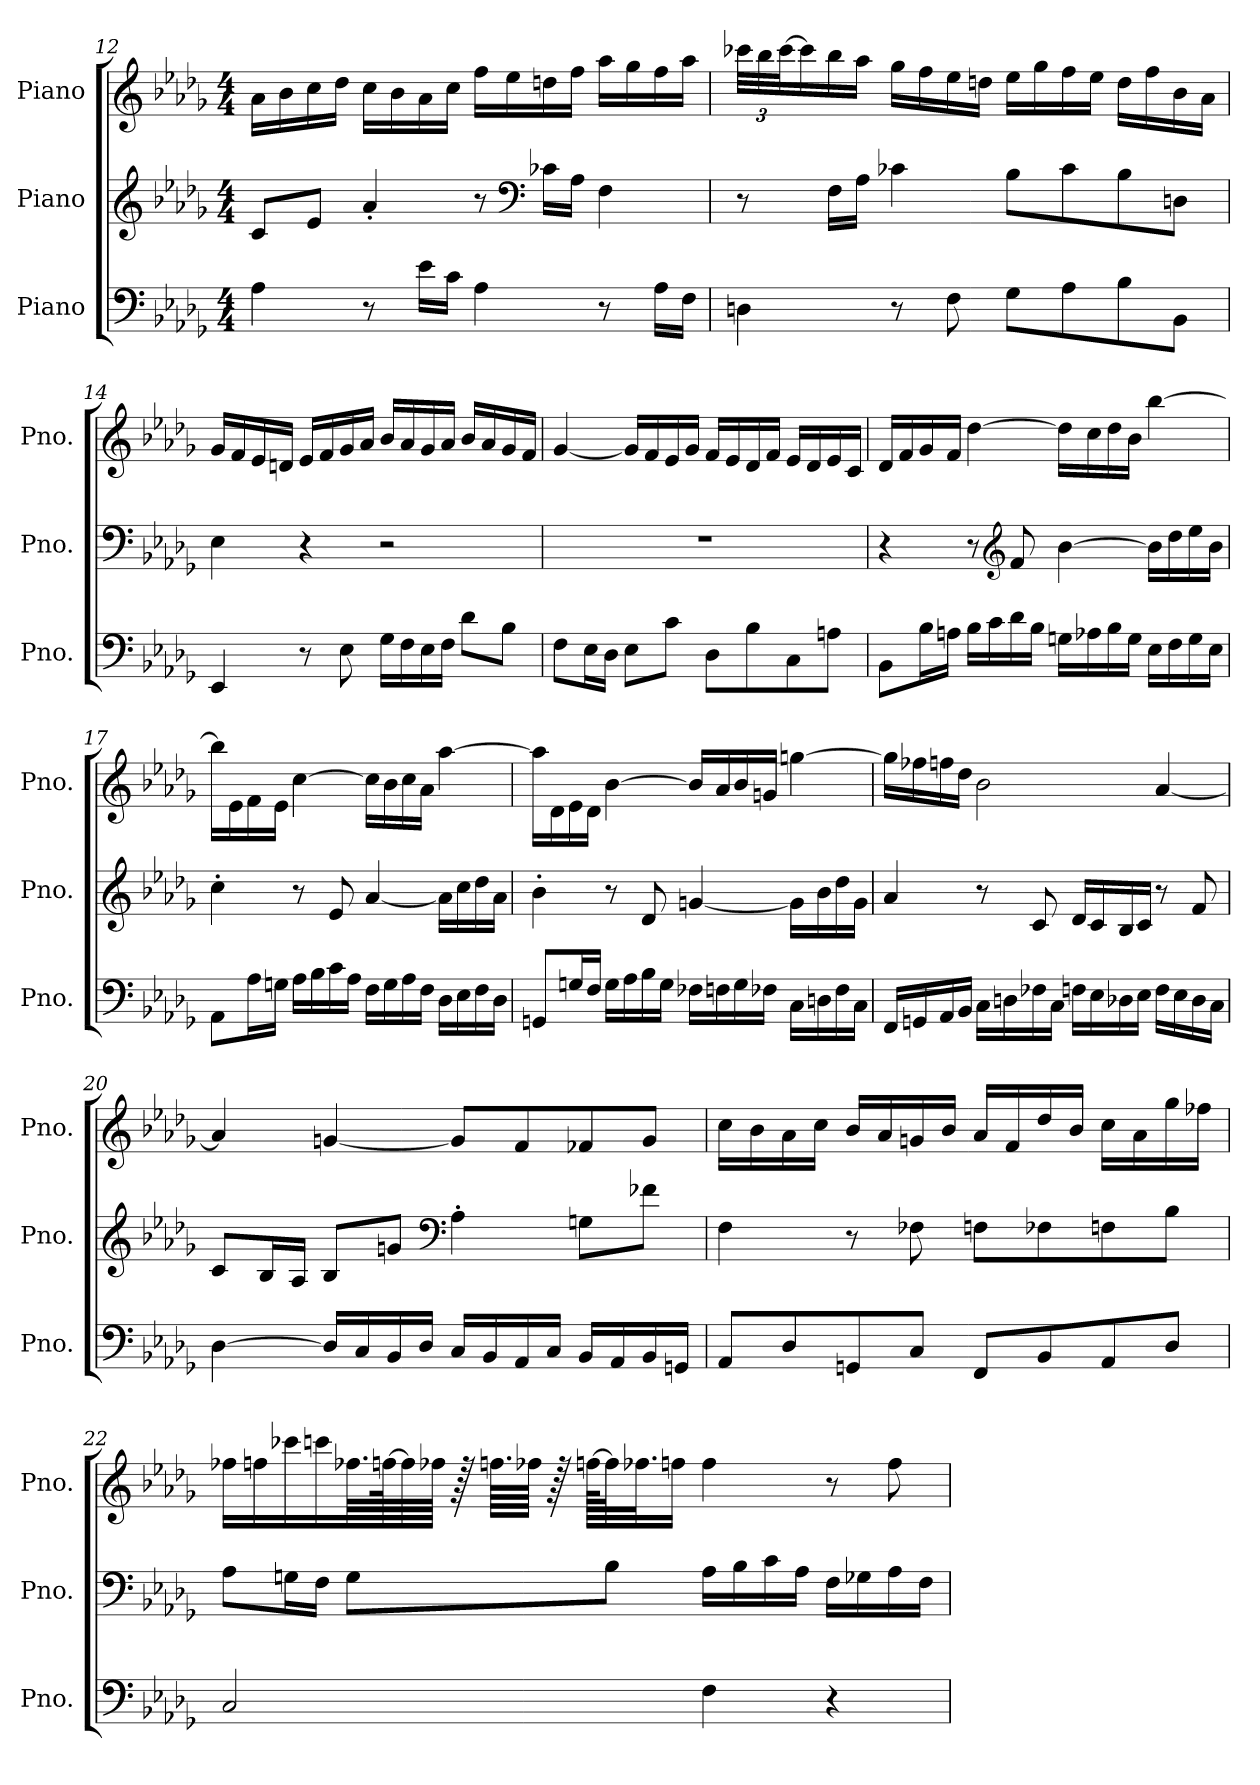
**kern	**kern	**kern
*part3	*part2	*part1
*staff3	*staff2	*staff1
*I"Piano	*I"Piano	*I"Piano
*I'Pno.	*I'Pno.	*I'Pno.
!!LO:LB:g=z
*clefF4	*clefG2	*clefG2
*k[b-e-a-d-g-]	*k[b-e-a-d-g-]	*k[b-e-a-d-g-]
*M4/4	*M4/4	*M4/4
=12	=12	=12
4A-\	8c/L	16a-\LL
.	.	16b-\
.	8e-/J	16cc\
.	.	16dd-\JJ
8r	4a-'/	16cc\LL
.	.	16b-\
16e-\LL	.	16a-\
16c\JJ	.	16cc\JJ
4A-\	8r	16ff\LL
.	.	16ee-\
*	*clefF4	*
.	16c-X\LL	16ddn\
.	16A-\JJ	16ff\JJ
8r	4F\	16aa-\LL
.	.	16gg-\
16A-\LL	.	16ff\
16F\JJ	.	16aa-\JJ
=13	=13	=13
*	*	*Xbrackettup
4Dn\	8r	48ccc-X\LLL
.	.	48bb-\
.	.	[48ccc-\J
.	.	16ccc-\]
.	16F\LL	16bb-\
.	16A-\JJ	16aa-\JJ
8r	4c-X\	16gg-\LL
.	.	16ff\
8F\	.	16ee-\
.	.	16ddn\JJ
8G-\L	8B-\L	16ee-\LL
.	.	16gg-\
8A-\	8c-\	16ff\
.	.	16ee-\JJ
8B-\	8B-\	16dd\LL
.	.	16ff\
8BB-\J	8Dn\J	16b-\
.	.	16a-\JJ
!!LO:LB:g=z
=14	=14	=14
4EE-/	4E-\	16g-/LL
.	.	16f/
.	.	16e-/
.	.	16dn/JJ
8r	4r	16e-/LL
.	.	16f/
8E-\	.	16g-/
.	.	16a-/JJ
16G-\LL	2r	16b-/LL
16F\	.	16a-/
16E-\	.	16g-/
16F\JJ	.	16a-/JJ
8d-\L	.	16b-/LL
.	.	16a-/
8B-\J	.	16g-/
.	.	16f/JJ
=15	=15	=15
8F\L	1r	[4g-/
16E-\L	.	.
16D-\JJ	.	.
8E-\L	.	16g-/LL]
.	.	16f/
8c\J	.	16e-/
.	.	16g-/JJ
8D-\L	.	16f/LL
.	.	16e-/
8B-\	.	16d-/
.	.	16f/JJ
8C\	.	16e-/LL
.	.	16d-/
8An\J	.	16e-/
.	.	16c/JJ
!!LO:LB:g=z
=16	=16	=16
8BB-\L	4r	16d-/LL
.	.	16f/
16B-\L	.	16g-/
16An\JJ	.	16f/JJ
16B-\LL	8r	[4dd-\
16c\	.	.
*	*clefG2	*
16d-\	8f/	.
16B-\JJ	.	.
16Gn\LL	[4b-\	16dd-\LL]
16A-X\	.	16cc\
16B-\	.	16dd-\
16G\JJ	.	16b-\JJ
16E-\LL	16b-\LL]	[4bb-\
16F\	16dd-\	.
16G\	16ee-\	.
16E-\JJ	16b-\JJ	.
=17	=17	=17
8AA-\L	4cc'\	16bb-\LL]
.	.	16e-\
16A-\L	.	16f\
16Gn\JJ	.	16e-\JJ
16A-\LL	8r	[4cc\
16B-\	.	.
16c\	8e-/	.
16A-\JJ	.	.
16F\LL	[4a-/	16cc\LL]
16G\	.	16b-\
16A-\	.	16cc\
16F\JJ	.	16a-\JJ
16D-\LL	16a-\LL]	[4aa-\
16E-\	16cc\	.
16F\	16dd-\	.
16D-\JJ	16a-\JJ	.
!!LO:PB:g=z
=18	=18	=18
8GGn/L	4b-'\	16aa-\LL]
.	.	16d-\
16Gn/L	.	16e-\
16F/JJ	.	16d-\JJ
16G\LL	8r	[4b-\
16A-\	.	.
16B-\	8d-/	.
16G\JJ	.	.
16F-X\LL	[4gn/	16b-/LL]
16Fn\	.	16a-/
16G\	.	16b-/
16F-X\JJ	.	16gn/JJ
16C\LL	16g\LL]	[4ggn\
16Dn\	16b-\	.
16F-\	16dd-\	.
16C\JJ	16g\JJ	.
=19	=19	=19
16FF/LL	4a-/	16gg\LL]
16GGn/	.	16ff-X\
16AA-/	.	16ffn\
16BB-/JJ	.	16dd-\JJ
16C\LL	8r	2b-\
16Dn\	.	.
16F-X\	8c/	.
16C\JJ	.	.
16Fn\LL	16d-/LL	.
16E-\	16c/	.
16D-X\	16B-/	.
16E-\JJ	16c/JJ	.
16F\LL	8r	[4a-/
16E-\	.	.
16D-\	8f/	.
16C\JJ	.	.
!!LO:LB:g=z
=20	=20	=20
[4D-\	8c/L	4a-/]
.	16B-/L	.
.	16A-/JJ	.
16D-/LL]	8B-/L	[4gn/
16C/	.	.
16BB-/	8gn/J	.
16D-/JJ	.	.
*	*clefF4	*
16C/LL	4A-'\	8g/L]
16BB-/	.	.
16AA-/	.	8f/
16C/JJ	.	.
16BB-/LL	8Gn\L	8f-X/
16AA-/	.	.
16BB-/	8f-X\J	8g/J
16GGn/JJ	.	.
=21	=21	=21
8AA-/L	4F\	16cc\LL
.	.	16b-\
8D-/	.	16a-\
.	.	16cc\JJ
8GGn/	8r	16b-/LL
.	.	16a-/
8C/J	8F-X\	16gn/
.	.	16b-/JJ
8FF/L	8Fn\L	16a-/LL
.	.	16f/
8BB-/	8F-X\	16dd-/
.	.	16b-/JJ
8AA-/	8Fn\	16cc\LL
.	.	16a-\
8D-/J	8B-\J	16gg-\
.	.	16ff-X\JJ
!!LO:LB:g=z
=22	=22	=22
2C/	8A-\L	16ff-X\LL
.	.	16ffn\
.	16Gn\L	16ccc-X\
.	16F\JJ	16cccn\
.	8G\L	64.ff-X\LL
.	.	[128ffn\K
.	.	64ff\]
.	.	64ff-X\JJJJ
.	.	128r
.	.	64.ffn\LLLL
.	.	64ff-X\JJJJ
.	.	128r
.	.	[128ffn\KLLLL
.	8B-\J	64ff\J]
.	.	32.ff-X\J
.	.	16ffn\JJ
4F\	16A-\LL	4ff\
.	16B-\	.
.	16c\	.
.	16A-\JJ	.
4r	16F\LL	8r
.	16G-X\	.
.	16A-\	8ff\
.	16F\JJ	.
=	=	=
*-	*-	*-
